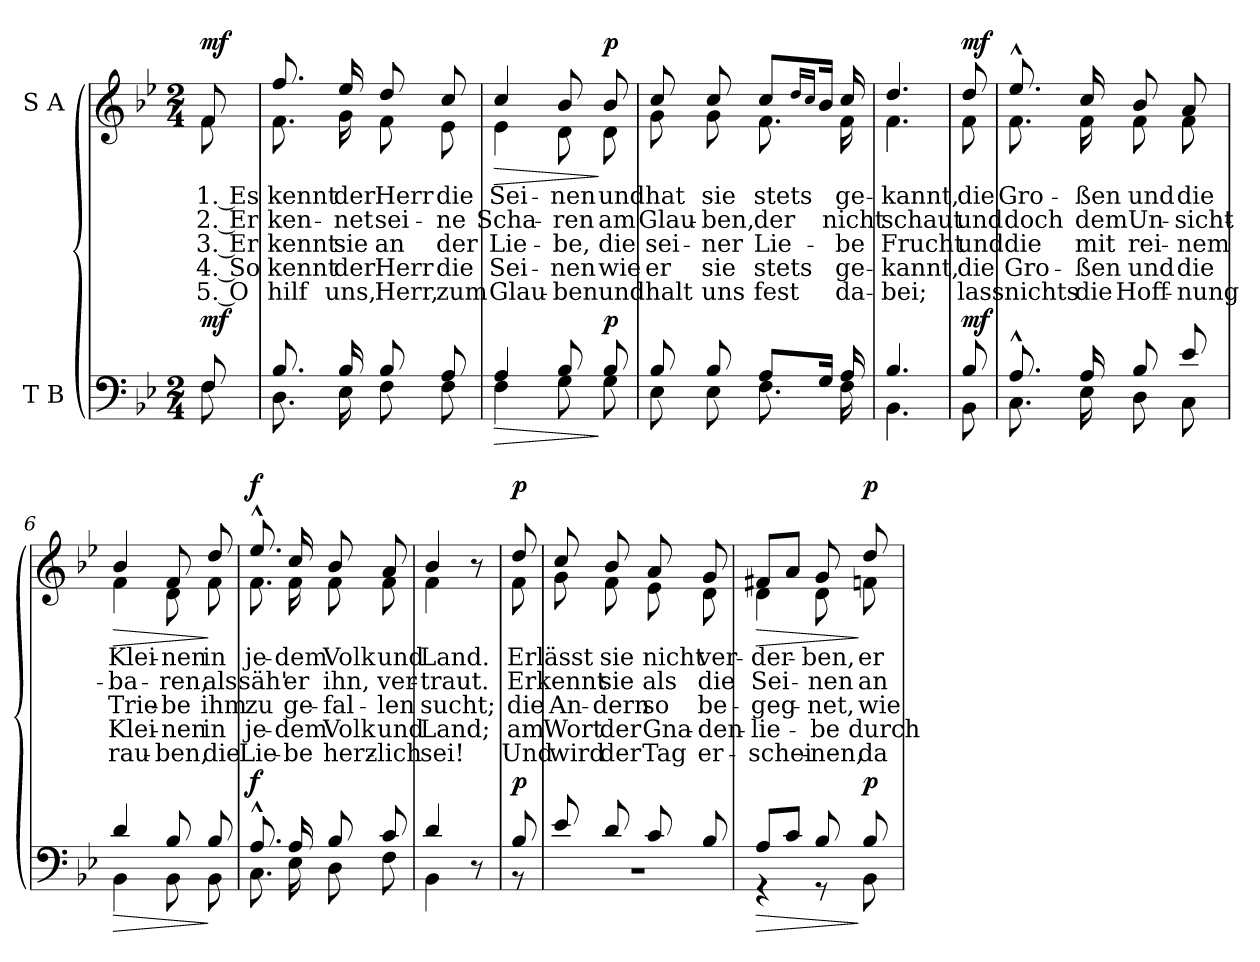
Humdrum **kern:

**kern	**dynam	**kern	**text	**text	**text	**text	**text	**dynam
*part2	*part2	*part1	*part1	*part1	*part1	*part1	*part1	*part1
*staff2	*staff2	*staff1	*staff1	*staff1	*staff1	*staff1	*staff1	*staff1
*I"T B	*	*I"S A	*	*	*	*	*	*
*clefF4	*	*clefG2	*	*	*	*	*	*
*k[b-e-]	*	*k[b-e-]	*	*	*	*	*	*
*M2/4	*	*M2/4	*	*	*	*	*	*
=	=	=	=	=	=	=	=	=
*^	*	*	*	*	*	*	*	*
!	!	!	!LO:TX:a:B:t=Mäßig bewegt	!	!	!	!	!	!
!	!	!LO:DY:a	!	!LO:LY:b	!LO:LY:b	!LO:LY:b	!LO:LY:b	!LO:LY:b	!LO:DY:a
*	*	*	*^	*	*	*	*	*	*
8F/	8F\	mf	8f/	8f\	1. Es	2. Er	3. Er	4. So	5. O	mf
=1	=1	=1	=1	=1	=1	=1	=1	=1	=1	=1
!	!	!	!	!	!LO:LY:b	!LO:LY:b	!LO:LY:b	!LO:LY:b	!LO:LY:b	!
8.B-/	8.D\	.	8.ff/	8.f\	kennt	ken-	kennt	kennt	hilf	.
!	!	!	!	!	!LO:LY:b	!LO:LY:b	!LO:LY:b	!LO:LY:b	!LO:LY:b	!
16B-/	16E-\	.	16ee-/	16g\	der	-net	sie	der	uns,	.
!	!	!	!	!	!LO:LY:b	!LO:LY:b	!LO:LY:b	!LO:LY:b	!LO:LY:b	!
8B-/	8F\	.	8dd/	8f\	Herr	sei-	an	Herr	Herr,	.
!	!	!	!	!	!LO:LY:b	!LO:LY:b	!LO:LY:b	!LO:LY:b	!LO:LY:b	!
8A/	8F\	.	8cc/	8e-\	die	-ne	der	die	zum	.
=2	=2	=2	=2	=2	=2	=2	=2	=2	=2	=2
!	!	!LO:HP:b	!	!	!LO:LY:b	!LO:LY:b	!LO:LY:b	!LO:LY:b	!LO:LY:b	!LO:HP:b
4A/	4F\	>	4cc/	4e-\	Sei-	Scha-	Lie-	Sei-	Glau-	>
!	!	!	!	!	!LO:LY:b	!LO:LY:b	!LO:LY:b	!LO:LY:b	!LO:LY:b	!
8B-/	8G\	.	8b-/	8d\	-nen	-ren	-be,	-nen	-ben	.
!	!	!LO:DY:n=1:a	!	!	!LO:LY:b	!LO:LY:b	!LO:LY:b	!LO:LY:b	!LO:LY:b	!LO:DY:n=1:a
8B-/	8G\	] p	8b-/	8d\	und	am	die	wie	und	] p
=3	=3	=3	=3	=3	=3	=3	=3	=3	=3	=3
!	!	!	!	!	!LO:LY:b	!LO:LY:b	!LO:LY:b	!LO:LY:b	!LO:LY:b	!
8B-/	8E-\	.	8cc/	8g\	hat	Glau-	sei-	er	halt	.
!	!	!	!	!	!LO:LY:b	!LO:LY:b	!LO:LY:b	!LO:LY:b	!LO:LY:b	!
8B-/	8E-\	.	8cc/	8g\	sie	-ben,	-ner	sie	uns	.
!	!	!	!	!	!LO:LY:b	!LO:LY:b	!LO:LY:b	!LO:LY:b	!LO:LY:b	!
8A/L	8.F\	.	8cc/L	8.f\	stets	der	Lie-	stets	fest	.
.	.	.	16qdd/LL	.	.	.	.	.	.	.
.	.	.	16qcc/JJ	.	.	.	.	.	.	.
16G/Jk	.	.	16b-/Jk	.	.	.	.	.	.	.
!	!	!	!	!	!LO:LY:b	!LO:LY:b	!LO:LY:b	!LO:LY:b	!LO:LY:b	!
16A/	16F\	.	16cc/	16f\	ge-	nicht	-be	ge-	da-	.
=4	=4	=4	=4	=4	=4	=4	=4	=4	=4	=4
!	!	!	!	!	!LO:LY:b	!LO:LY:b	!LO:LY:b	!LO:LY:b	!LO:LY:b	!
4.B-/	4.BB-\	.	4.dd/	4.f\	-kannt,	schaut	Frucht	-kannt,	-bei;	.
!!LO:LB:g=z	!!
=4X1	=4X1	=4X1	=4X1	=4X1	=4X1	=4X1	=4X1	=4X1	=4X1	=4X1
!	!	!LO:DY:a	!	!	!LO:LY:b	!LO:LY:b	!LO:LY:b	!LO:LY:b	!LO:LY:b	!LO:DY:a
8B-/	8BB-\	mf	8dd/	8f\	die	und	und	die	lass	mf
=5	=5	=5	=5	=5	=5	=5	=5	=5	=5	=5
!	!	!	!	!	!LO:LY:b	!LO:LY:b	!LO:LY:b	!LO:LY:b	!LO:LY:b	!
8.A^^/	8.C\	.	8.ee-^^/	8.f\	Gro-	doch	die	Gro-	nichts	.
!	!	!	!	!	!LO:LY:b	!LO:LY:b	!LO:LY:b	!LO:LY:b	!LO:LY:b	!
16A/	16E-\	.	16cc/	16f\	-ßen	dem	mit	-ßen	die	.
!	!	!	!	!	!LO:LY:b	!LO:LY:b	!LO:LY:b	!LO:LY:b	!LO:LY:b	!
8B-/	8D\	.	8b-/	8f\	und	Un-	rei-	und	Hoff-	.
!	!	!	!	!	!LO:LY:b	!LO:LY:b	!LO:LY:b	!LO:LY:b	!LO:LY:b	!
8e-/	8C\	.	8a/	8f\	die	-sicht-	-nem	die	-nung	.
=6	=6	=6	=6	=6	=6	=6	=6	=6	=6	=6
!	!	!LO:HP:b	!	!	!LO:LY:b	!LO:LY:b	!LO:LY:b	!LO:LY:b	!LO:LY:b	!LO:HP:b
4d/	4BB-\	>	4b-/	4f\	Klei-	-ba-	Trie-	Klei-	rau-	>
!	!	!	!	!	!LO:LY:b	!LO:LY:b	!LO:LY:b	!LO:LY:b	!LO:LY:b	!
8B-/	8BB-\	.	8f/	8d\	-nen	-ren,	-be	-nen	-ben,	.
!	!	!	!	!	!LO:LY:b	!LO:LY:b	!LO:LY:b	!LO:LY:b	!LO:LY:b	!
8B-/	8BB-\	]	8dd/	8f\	in	als	ihm	in	die	]
=7	=7	=7	=7	=7	=7	=7	=7	=7	=7	=7
!	!	!LO:DY:a	!	!	!LO:LY:b	!LO:LY:b	!LO:LY:b	!LO:LY:b	!LO:LY:b	!LO:DY:a
8.A^^/	8.C\	f	8.ee-^^/	8.f\	je-	säh'	zu	je-	Lie-	f
!	!	!	!	!	!LO:LY:b	!LO:LY:b	!LO:LY:b	!LO:LY:b	!LO:LY:b	!
16A/	16E-\	.	16cc/	16f\	-dem	er	ge-	-dem	-be	.
!	!	!	!	!	!LO:LY:b	!LO:LY:b	!LO:LY:b	!LO:LY:b	!LO:LY:b	!
8B-/	8D\	.	8b-/	8f\	Volk	ihn,	-fal-	Volk	herz-	.
!	!	!	!	!	!LO:LY:b	!LO:LY:b	!LO:LY:b	!LO:LY:b	!LO:LY:b	!
8c/	8F\	.	8a/	8f\	und	ver-	-len	und	-lich	.
=8	=8	=8	=8	=8	=8	=8	=8	=8	=8	=8
!	!	!	!	!	!LO:LY:b	!LO:LY:b	!LO:LY:b	!LO:LY:b	!LO:LY:b	!
4d/	4BB-\	.	4b-/	4f\	Land.	-traut.	sucht;	Land;	sei!	.
8r	8ryy	.	8r	8ryy	.	.	.	.	.	.
!!LO:PB:g=z	!!
=8X2	=8X2	=8X2	=8X2	=8X2	=8X2	=8X2	=8X2	=8X2	=8X2	=8X2
!	!	!LO:DY:a	!	!	!LO:LY:b	!LO:LY:b	!LO:LY:b	!LO:LY:b	!LO:LY:b	!LO:DY:a
8B-/	8r	p	8dd/	8f\	Er	Er	die	am	Und	p
=9	=9	=9	=9	=9	=9	=9	=9	=9	=9	=9
!	!	!	!	!	!LO:LY:b	!LO:LY:b	!LO:LY:b	!LO:LY:b	!LO:LY:b	!
8e-/	2r	.	8cc/	8g\	lässt	kennt	An-	Wort	wird	.
!	!	!	!	!	!LO:LY:b	!LO:LY:b	!LO:LY:b	!LO:LY:b	!LO:LY:b	!
8d/	.	.	8b-/	8f\	sie	sie	-dern	der	der	.
!	!	!	!	!	!LO:LY:b	!LO:LY:b	!LO:LY:b	!LO:LY:b	!LO:LY:b	!
8c/	.	.	8a/	8e-\	nicht	als	so	Gna-	Tag	.
!	!	!	!	!	!LO:LY:b	!LO:LY:b	!LO:LY:b	!LO:LY:b	!LO:LY:b	!
8B-/	.	.	8g/	8d\	ver-	die	be-	-den-	er-	.
=10	=10	=10	=10	=10	=10	=10	=10	=10	=10	=10
!	!	!LO:HP:b	!	!	!LO:LY:b	!LO:LY:b	!LO:LY:b	!LO:LY:b	!LO:LY:b	!LO:HP:b
8A/L	4r	>	8f#X/L	4d\	-der-	Sei-	-geg-	-lie-	-schei-	>
8c/J	.	.	8a/J	.	.	.	.	.	.	.
!	!	!	!	!	!LO:LY:b	!LO:LY:b	!LO:LY:b	!LO:LY:b	!LO:LY:b	!
8B-/	8r	.	8g/	8d\	-ben,	-nen	-net,	-be	-nen,	.
!	!	!LO:DY:n=1:a	!	!	!LO:LY:b	!LO:LY:b	!LO:LY:b	!LO:LY:b	!LO:LY:b	!LO:DY:n=1:a
8B-/	8BB-\	] p	8dd/	8fn\	er	an	wie	durch	da	] p
*v	*v	*	*	*	*	*	*	*	*	*
*	*	*v	*v	*	*	*	*	*	*
=	=	=	=	=	=	=	=	=
*-	*-	*-	*-	*-	*-	*-	*-	*-
